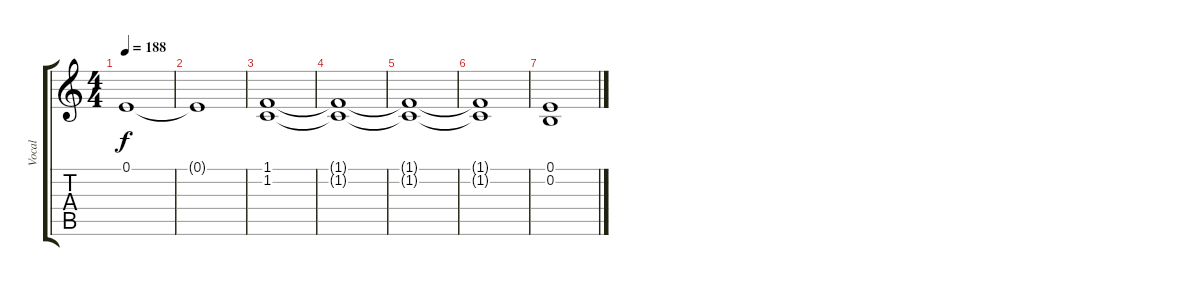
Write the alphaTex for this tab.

\track ("Vocal" "Vocal") {instrument lead3calliope}
\staff {score tabs}
\tuning (E4 B3 G3 D3 A2 E2) {hide}
\ts (4 4)
\tempo 188
\clef g2
\ks c
0.1{t}.1{dy f} |
0.1{t}.1 |
(1.1 1.2).1 |
(1.1{t} 1.2{t}).1 |
(1.1{t} 1.2{t}).1 |
(1.1{t} 1.2{t}).1 |
(0.1 0.2).1
